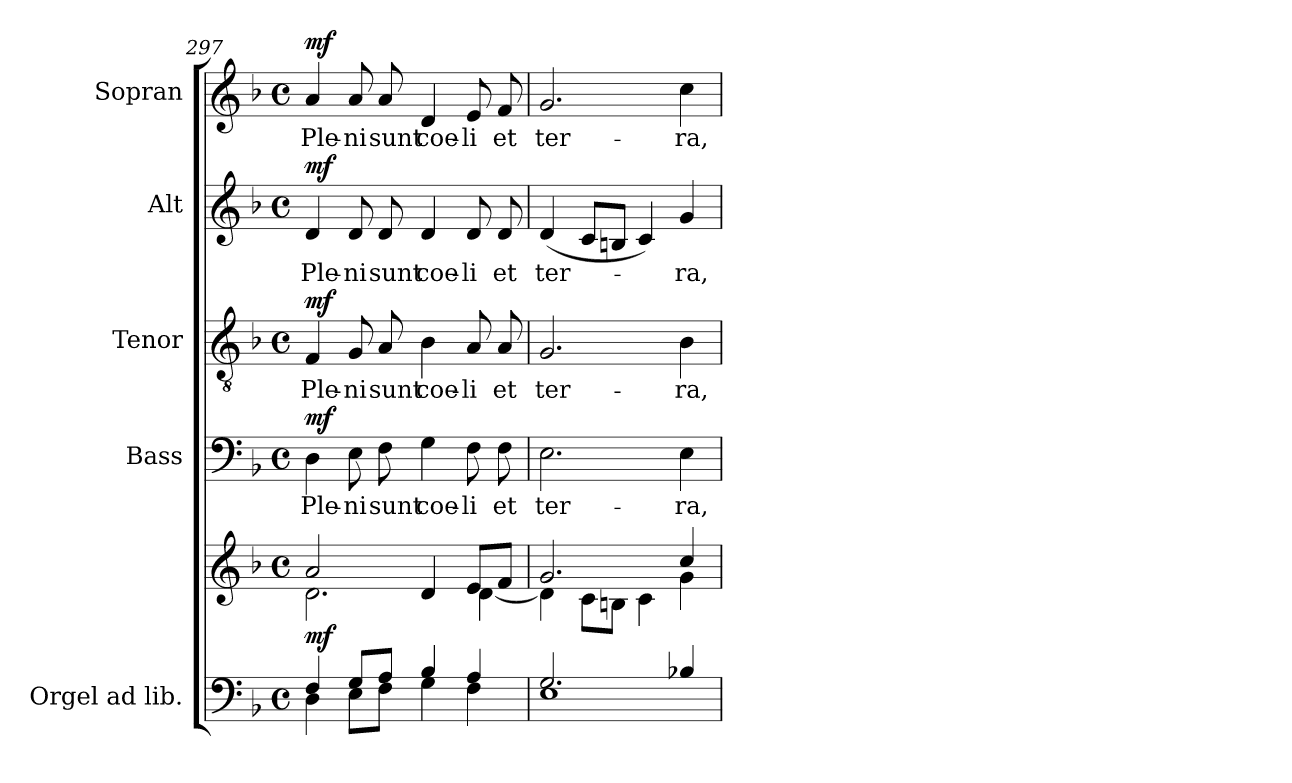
**kern	**kern	**dynam	**kern	**text	**dynam	**kern	**text	**dynam	**kern	**text	**dynam	**kern	**text	**dynam
*part5	*part5	*part5	*part4	*part4	*part4	*part3	*part3	*part3	*part2	*part2	*part2	*part1	*part1	*part1
*staff6	*staff5	*staff5/6	*staff4	*staff4	*staff4	*staff3	*staff3	*staff3	*staff2	*staff2	*staff2	*staff1	*staff1	*staff1
*I"Orgel ad lib.	*	*	*I"Bass	*	*	*I"Tenor	*	*	*I"Alt	*	*	*I"Sopran	*	*
*	*	*	*I'B.	*	*	*I'T.	*	*	*I'A.	*	*	*I'S.	*	*
!!LO:PB:g=z
*clefF4	*clefG2	*	*clefF4	*	*	*clefGv2	*	*	*clefG2	*	*	*clefG2	*	*
*k[b-]	*k[b-]	*	*k[b-]	*	*	*k[b-]	*	*	*k[b-]	*	*	*k[b-]	*	*
*F:	*F:	*	*F:	*	*	*F:	*	*	*F:	*	*	*F:	*	*
*M4/4	*M4/4	*	*M4/4	*	*	*M4/4	*	*	*M4/4	*	*	*M4/4	*	*
*met(c)	*met(c)	*	*met(c)	*	*	*met(c)	*	*	*met(c)	*	*	*met(c)	*	*
=297	=297	=297	=297	=297	=297	=297	=297	=297	=297	=297	=297	=297	=297	=297
*^	*^	*	*	*	*	*	*	*	*	*	*	*	*	*
!	!	!	!	!LO:DY:b	!	!LO:LY:b	!LO:DY:a	!	!LO:LY:b	!LO:DY:a	!	!LO:LY:b	!LO:DY:a	!	!LO:LY:b	!LO:DY:a
4F/	4D\	2a/	2.d\	mf	4D\	Ple-	mf	4F/	Ple-	mf	4d/	Ple-	mf	4a/	Ple-	mf
!	!	!	!	!	!	!LO:LY:b	!	!	!LO:LY:b	!	!	!LO:LY:b	!	!	!LO:LY:b	!
8G/L	8E\L	.	.	.	8E\	-ni	.	8G/	-ni	.	8d/	-ni	.	8a/	-ni	.
!	!	!	!	!	!	!LO:LY:b	!	!	!LO:LY:b	!	!	!LO:LY:b	!	!	!LO:LY:b	!
8A/J	8F\J	.	.	.	8F\	sunt	.	8A/	sunt	.	8d/	sunt	.	8a/	sunt	.
!	!	!	!	!	!	!LO:LY:b	!	!	!LO:LY:b	!	!	!LO:LY:b	!	!	!LO:LY:b	!
4B-/	4G\	4d/	.	.	4G\	coe-	.	4B-\	coe-	.	4d/	coe-	.	4d/	coe-	.
!	!	!	!	!	!	!LO:LY:b	!	!	!LO:LY:b	!	!	!LO:LY:b	!	!	!LO:LY:b	!
4A/	4F\	8e/L	[<4d\	.	8F\	-li	.	8A/	-li	.	8d/	-li	.	8e/	-li	.
!	!	!	!	!	!	!LO:LY:b	!	!	!LO:LY:b	!	!	!LO:LY:b	!	!	!LO:LY:b	!
.	.	8f/J	.	.	8F\	et	.	8A/	et	.	8d/	et	.	8f/	et	.
=298	=298	=298	=298	=298	=298	=298	=298	=298	=298	=298	=298	=298	=298	=298	=298	=298
!	!	!	!	!	!	!LO:LY:b	!	!	!LO:LY:b	!	!	!LO:LY:b	!	!	!LO:LY:b	!
2.G/	1E	2.g/	4d\]	.	2.E\	ter-	.	2.G/	ter-	.	(<4d/	ter-	.	2.g/	ter-	.
.	.	.	8c\L	.	.	.	.	.	.	.	8c/L	.	.	.	.	.
.	.	.	8Bn\J	.	.	.	.	.	.	.	8Bn/J	.	.	.	.	.
.	.	.	4c\	.	.	.	.	.	.	.	4c/)	.	.	.	.	.
!	!	!	!	!	!	!LO:LY:b	!	!	!LO:LY:b	!	!	!LO:LY:b	!	!	!LO:LY:b	!
4B-X/	.	4cc/	4g\	.	4E\	-ra,	.	4B-\	-ra,	.	4g/	-ra,	.	4cc\	-ra,	.
*v	*v	*	*	*	*	*	*	*	*	*	*	*	*	*	*	*
*	*v	*v	*	*	*	*	*	*	*	*	*	*	*	*	*
=	=	=	=	=	=	=	=	=	=	=	=	=	=	=
*-	*-	*-	*-	*-	*-	*-	*-	*-	*-	*-	*-	*-	*-	*-
